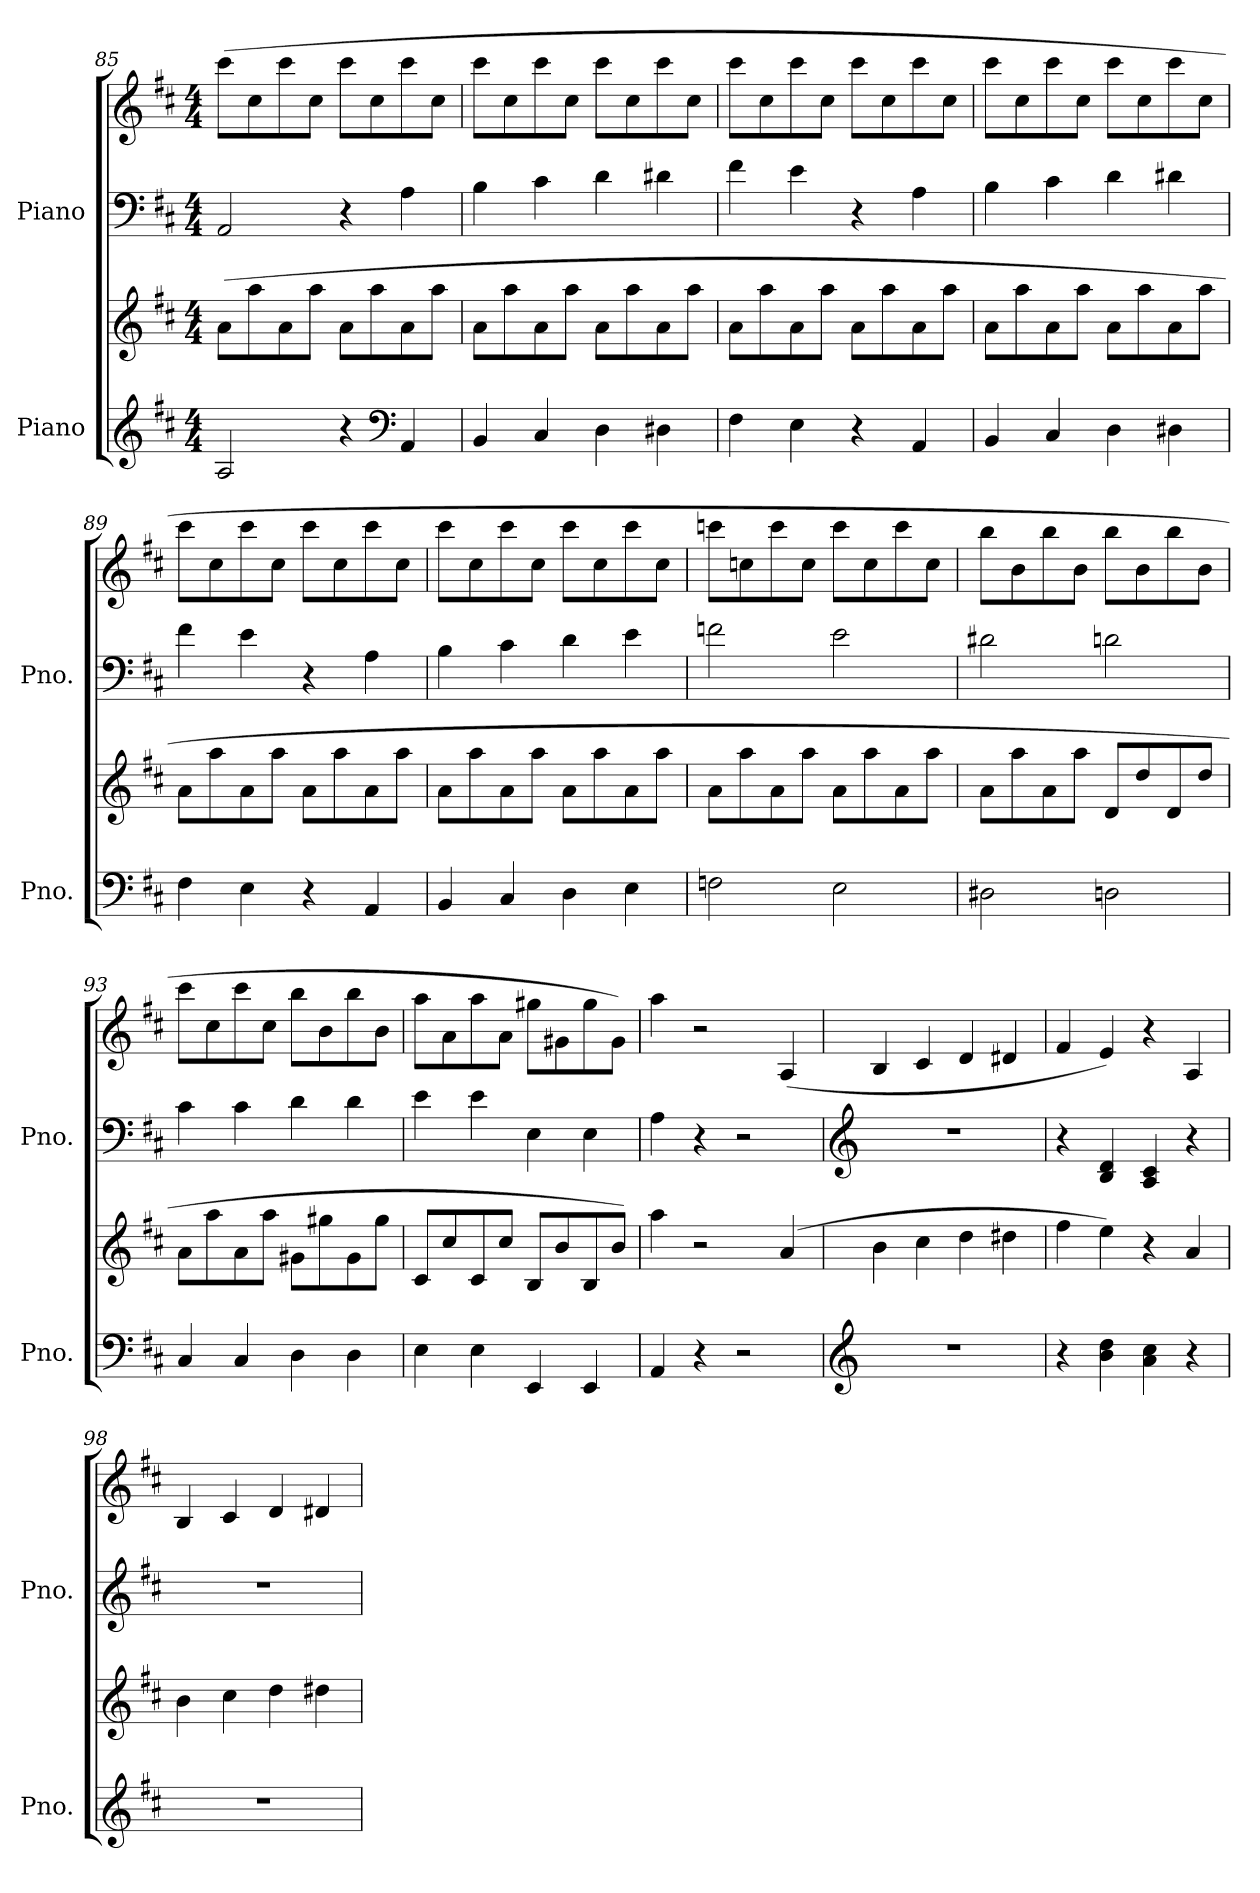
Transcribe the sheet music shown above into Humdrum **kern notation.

**kern	**kern	**kern	**kern
*part2	*part2	*part1	*part1
*staff4	*staff3	*staff2	*staff1
*I"Piano	*	*I"Piano	*
*I'Pno.	*	*I'Pno.	*
*clefG2	*clefG2	*clefF4	*clefG2
*k[f#c#]	*k[f#c#]	*k[f#c#]	*k[f#c#]
*M4/4	*M4/4	*M4/4	*M4/4
=85	=85	=85	=85
2A/	(>8a\L	2AA/	(>8ccc#\L
.	8aa\	.	8cc#\
.	8a\	.	8ccc#\
.	8aa\J	.	8cc#\J
4r	8a\L	4r	8ccc#\L
.	8aa\	.	8cc#\
*clefF4	*	*	*
4AA/	8a\	4A\	8ccc#\
.	8aa\J	.	8cc#\J
!!LO:PB:g=z
=86	=86	=86	=86
4BB/	8a\L	4B\	8ccc#\L
.	8aa\	.	8cc#\
4C#/	8a\	4c#\	8ccc#\
.	8aa\J	.	8cc#\J
4D\	8a\L	4d\	8ccc#\L
.	8aa\	.	8cc#\
4D#X\	8a\	4d#X\	8ccc#\
.	8aa\J	.	8cc#\J
=87	=87	=87	=87
4F#\	8a\L	4f#\	8ccc#\L
.	8aa\	.	8cc#\
4E\	8a\	4e\	8ccc#\
.	8aa\J	.	8cc#\J
4r	8a\L	4r	8ccc#\L
.	8aa\	.	8cc#\
4AA/	8a\	4A\	8ccc#\
.	8aa\J	.	8cc#\J
=88	=88	=88	=88
4BB/	8a\L	4B\	8ccc#\L
.	8aa\	.	8cc#\
4C#/	8a\	4c#\	8ccc#\
.	8aa\J	.	8cc#\J
4D\	8a\L	4d\	8ccc#\L
.	8aa\	.	8cc#\
4D#X\	8a\	4d#X\	8ccc#\
.	8aa\J	.	8cc#\J
=89	=89	=89	=89
4F#\	8a\L	4f#\	8ccc#\L
.	8aa\	.	8cc#\
4E\	8a\	4e\	8ccc#\
.	8aa\J	.	8cc#\J
4r	8a\L	4r	8ccc#\L
.	8aa\	.	8cc#\
4AA/	8a\	4A\	8ccc#\
.	8aa\J	.	8cc#\J
=90	=90	=90	=90
4BB/	8a\L	4B\	8ccc#\L
.	8aa\	.	8cc#\
4C#/	8a\	4c#\	8ccc#\
.	8aa\J	.	8cc#\J
4D\	8a\L	4d\	8ccc#\L
.	8aa\	.	8cc#\
4E\	8a\	4e\	8ccc#\
.	8aa\J	.	8cc#\J
!!LO:LB:g=z
=91	=91	=91	=91
2Fn\	8a\L	2fn\	8cccn\L
.	8aa\	.	8ccn\
.	8a\	.	8ccc\
.	8aa\J	.	8cc\J
2E\	8a\L	2e\	8ccc\L
.	8aa\	.	8cc\
.	8a\	.	8ccc\
.	8aa\J	.	8cc\J
=92	=92	=92	=92
2D#X\	8a\L	2d#X\	8bb\L
.	8aa\	.	8b\
.	8a\	.	8bb\
.	8aa\J	.	8b\J
2Dn\	8d/L	2dn\	8bb\L
.	8dd/	.	8b\
.	8d/	.	8bb\
.	8dd/J	.	8b\J
=93	=93	=93	=93
4C#/	8a\L	4c#\	8ccc#\L
.	8aa\	.	8cc#\
4C#/	8a\	4c#\	8ccc#\
.	8aa\J	.	8cc#\J
4D\	8g#X\L	4d\	8bb\L
.	8gg#X\	.	8b\
4D\	8g#\	4d\	8bb\
.	8gg#\J	.	8b\J
=94	=94	=94	=94
4E\	8c#/L	4e\	8aa\L
.	8cc#/	.	8a\
4E\	8c#/	4e\	8aa\
.	8cc#/J	.	8a\J
4EE/	8B/L	4E\	8gg#X\L
.	8b/	.	8g#X\
4EE/	8B/	4E\	8gg#\
.	8b/J)	.	8g#\J)
=95	=95	=95	=95
4AA/	4aa\	4A\	4aa\
4r	2r	4r	2r
2r	.	2r	.
.	(>4a/	.	(>4A/
!!LO:LB:g=z
=96	=96	=96	=96
*clefG2	*	*clefG2	*
1r	4b\	1r	4B/
.	4cc#\	.	4c#/
.	4dd\	.	4d/
.	4dd#X\	.	4d#X/
=97	=97	=97	=97
4r	4ff#\	4r	4f#/
4b\ 4dd\	4ee\)	4B/ 4d/	4e/)
4a\ 4cc#\	4r	4A/ 4c#/	4r
4r	4a/	4r	4A/
=98	=98	=98	=98
1r	4b\	1r	4B/
.	4cc#\	.	4c#/
.	4dd\	.	4d/
.	4dd#X\	.	4d#X/
=	=	=	=
*-	*-	*-	*-
